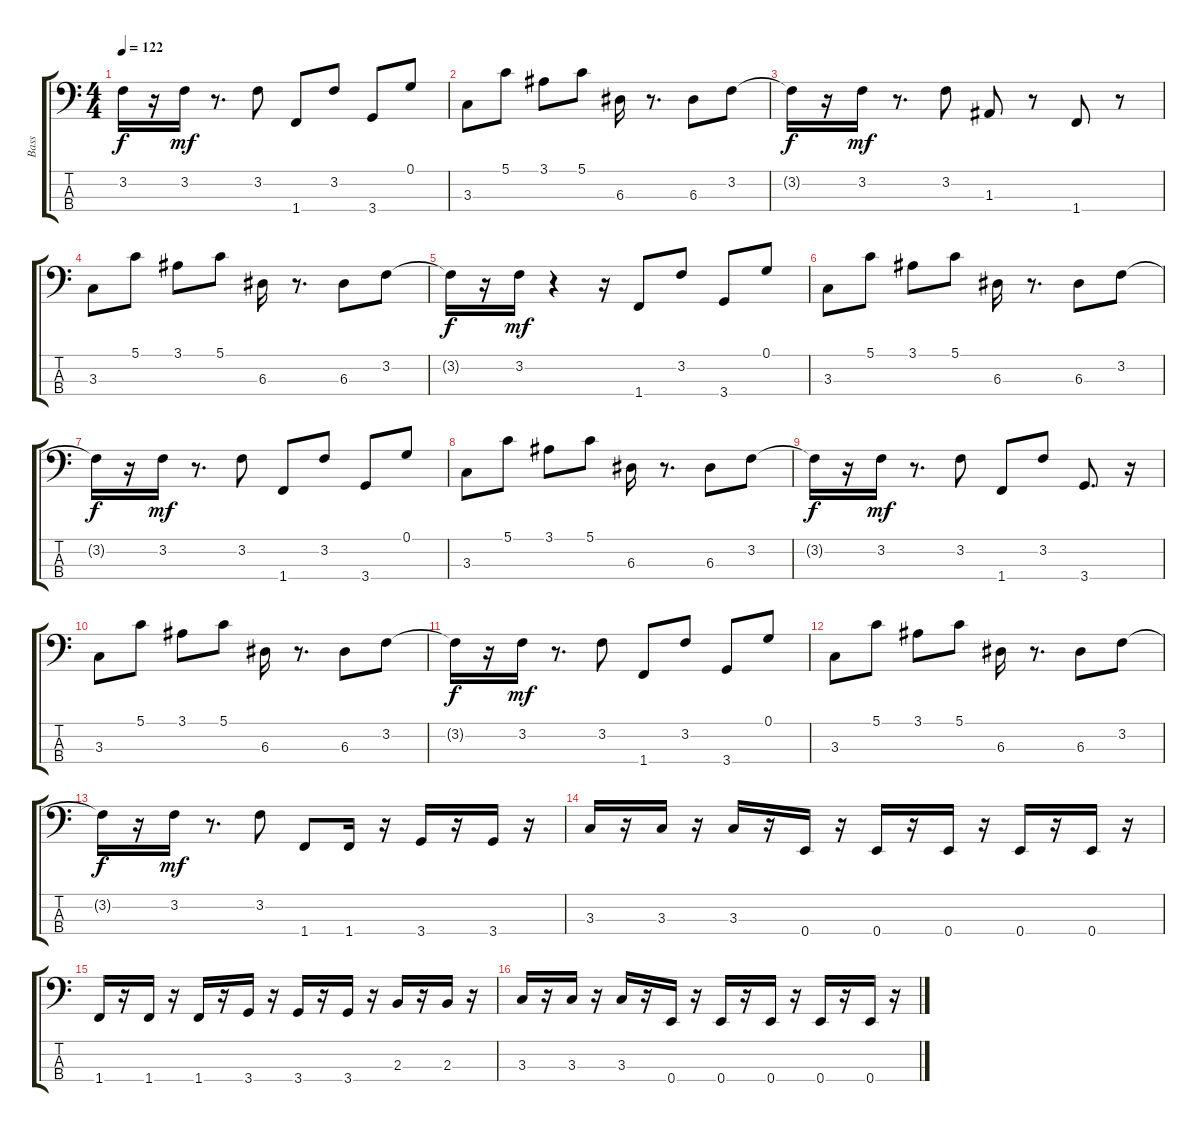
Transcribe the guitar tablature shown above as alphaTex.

\track ("Bass" "Bass") {instrument acousticguitarsteel}
\staff {score tabs}
\tuning (G2 D2 A1 E1) {hide}
\ts (4 4)
\tempo 122
\clef f4
\ks c
3.2{t}.16{dy f} r.16 3.2.16{dy mf} r.8{d} 3.2.8 1.4.8 3.2.8 3.4.8 0.1.8 |
3.3.8 5.1.8 3.1.8 5.1.8 6.3.16 r.8{d} 6.3.8 3.2.8 |
3.2{t}.16{dy f} r.16 3.2.16{dy mf} r.8{d} 3.2.8 1.3.8 r.8 1.4.8 r.8 |
3.3.8 5.1.8 3.1.8 5.1.8 6.3.16 r.8{d} 6.3.8 3.2.8 |
3.2{t}.16{dy f} r.16 3.2.16{dy mf} r.4 r.16 1.4.8 3.2.8 3.4.8 0.1.8 |
3.3.8 5.1.8 3.1.8 5.1.8 6.3.16 r.8{d} 6.3.8 3.2.8 |
3.2{t}.16{dy f} r.16 3.2.16{dy mf} r.8{d} 3.2.8 1.4.8 3.2.8 3.4.8 0.1.8 |
3.3.8 5.1.8 3.1.8 5.1.8 6.3.16 r.8{d} 6.3.8 3.2.8 |
3.2{t}.16{dy f} r.16 3.2.16{dy mf} r.8{d} 3.2.8 1.4.8 3.2.8 3.4.8{d} r.16 |
3.3.8 5.1.8 3.1.8 5.1.8 6.3.16 r.8{d} 6.3.8 3.2.8 |
3.2{t}.16{dy f} r.16 3.2.16{dy mf} r.8{d} 3.2.8 1.4.8 3.2.8 3.4.8 0.1.8 |
3.3.8 5.1.8 3.1.8 5.1.8 6.3.16 r.8{d} 6.3.8 3.2.8 |
3.2{t}.16{dy f} r.16 3.2.16{dy mf} r.8{d} 3.2.8 1.4.8 1.4.16 r.16 3.4.16 r.16 3.4.16 r.16 |
3.3.16 r.16 3.3.16 r.16 3.3.16 r.16 0.4.16 r.16 0.4.16 r.16 0.4.16 r.16 0.4.16 r.16 0.4.16 r.16 |
1.4.16 r.16 1.4.16 r.16 1.4.16 r.16 3.4.16 r.16 3.4.16 r.16 3.4.16 r.16 2.3.16 r.16 2.3.16 r.16 |
3.3.16 r.16 3.3.16 r.16 3.3.16 r.16 0.4.16 r.16 0.4.16 r.16 0.4.16 r.16 0.4.16 r.16 0.4.16 r.16
